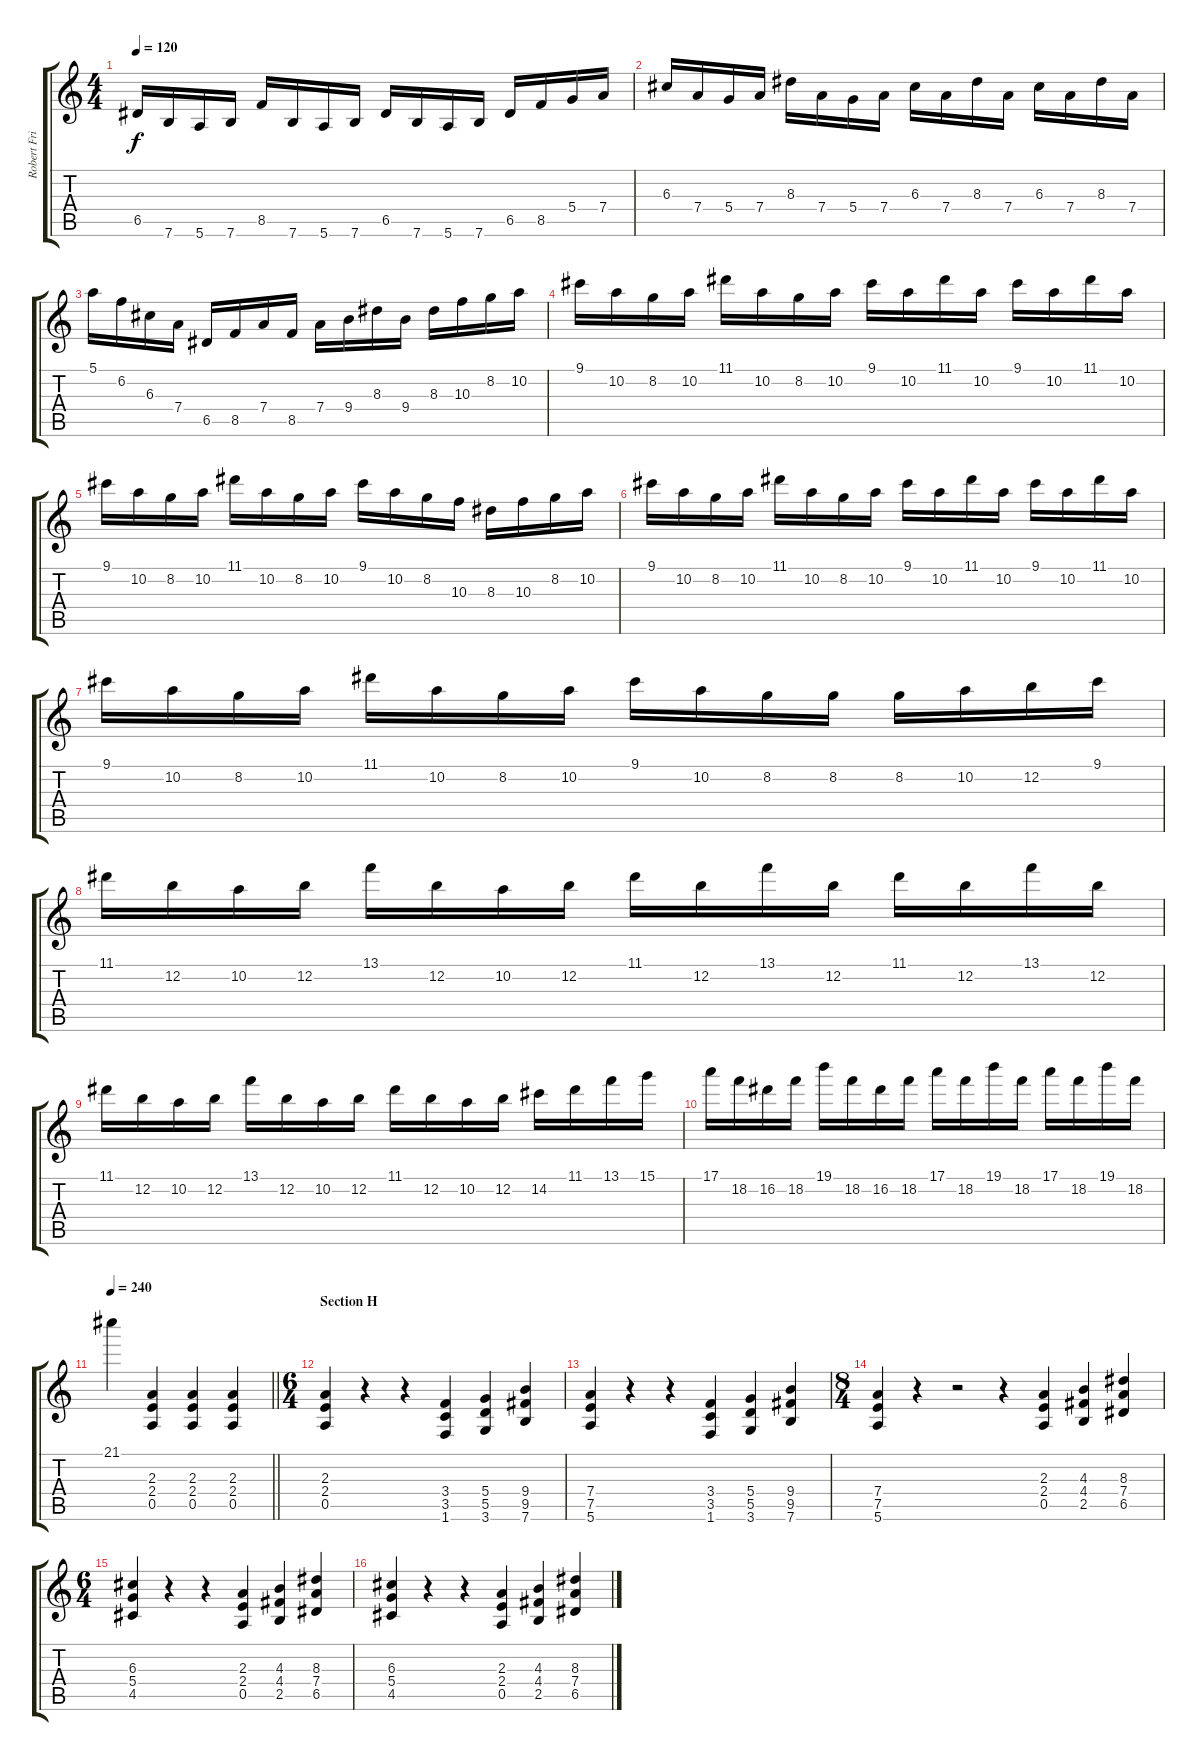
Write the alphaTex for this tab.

\track ("Robert Fripp" "Robert Fri") {instrument electricguitarclean}
\staff {score tabs}
\tuning (E4 B3 G3 D3 A2 E2) {hide}
\ts (4 4)
\tempo 120
\clef g2
\ks c
6.5.16{dy f} 7.6.16 5.6.16 7.6.16 8.5.16 7.6.16 5.6.16 7.6.16 6.5.16 7.6.16 5.6.16 7.6.16 6.5.16 8.5.16 5.4.16 7.4.16 |
6.3.16 7.4.16 5.4.16 7.4.16 8.3.16 7.4.16 5.4.16 7.4.16 6.3.16 7.4.16 8.3.16 7.4.16 6.3.16 7.4.16 8.3.16 7.4.16 |
5.1.16 6.2.16 6.3.16 7.4.16 6.5.16 8.5.16 7.4.16 8.5.16 7.4.16 9.4.16 8.3.16 9.4.16 8.3.16 10.3.16 8.2.16 10.2.16 |
9.1.16 10.2.16 8.2.16 10.2.16 11.1.16 10.2.16 8.2.16 10.2.16 9.1.16 10.2.16 11.1.16 10.2.16 9.1.16 10.2.16 11.1.16 10.2.16 |
9.1.16 10.2.16 8.2.16 10.2.16 11.1.16 10.2.16 8.2.16 10.2.16 9.1.16 10.2.16 8.2.16 10.3.16 8.3.16 10.3.16 8.2.16 10.2.16 |
9.1.16 10.2.16 8.2.16 10.2.16 11.1.16 10.2.16 8.2.16 10.2.16 9.1.16 10.2.16 11.1.16 10.2.16 9.1.16 10.2.16 11.1.16 10.2.16 |
9.1.16 10.2.16 8.2.16 10.2.16 11.1.16 10.2.16 8.2.16 10.2.16 9.1.16 10.2.16 8.2.16 8.2.16 8.2.16 10.2.16 12.2.16 9.1.16 |
11.1.16 12.2.16 10.2.16 12.2.16 13.1.16 12.2.16 10.2.16 12.2.16 11.1.16 12.2.16 13.1.16 12.2.16 11.1.16 12.2.16 13.1.16 12.2.16 |
11.1.16 12.2.16 10.2.16 12.2.16 13.1.16 12.2.16 10.2.16 12.2.16 11.1.16 12.2.16 10.2.16 12.2.16 14.2.16 11.1.16 13.1.16 15.1.16 |
17.1.16 18.2.16 16.2.16 18.2.16 19.1.16 18.2.16 16.2.16 18.2.16 17.1.16 18.2.16 19.1.16 18.2.16 17.1.16 18.2.16 19.1.16 18.2.16 |
\tempo 240
\barLineRight lightlight
21.1.4 (2.3 2.4 0.5).4 (2.3 2.4 0.5).4 (2.3 2.4 0.5).4 |
\ts (6 4)
\section ("" "Section H")
(2.3 2.4 0.5).4 r.4 r.4 (3.4 3.5 1.6).4 (5.4 5.5 3.6).4 (9.4 9.5 7.6).4 |
(7.4 7.5 5.6).4 r.4 r.4 (3.4 3.5 1.6).4 (5.4 5.5 3.6).4 (9.4 9.5 7.6).4 |
\ts (8 4)
(7.4 7.5 5.6).4 r.4 r.2 r.4 (2.3 2.4 0.5).4 (4.3 4.4 2.5).4 (8.3 7.4 6.5).4 |
\ts (6 4)
(6.3 5.4 4.5).4 r.4 r.4 (2.3 2.4 0.5).4 (4.3 4.4 2.5).4 (8.3 7.4 6.5).4 |
(6.3 5.4 4.5).4 r.4 r.4 (2.3 2.4 0.5).4 (4.3 4.4 2.5).4 (8.3 7.4 6.5).4
